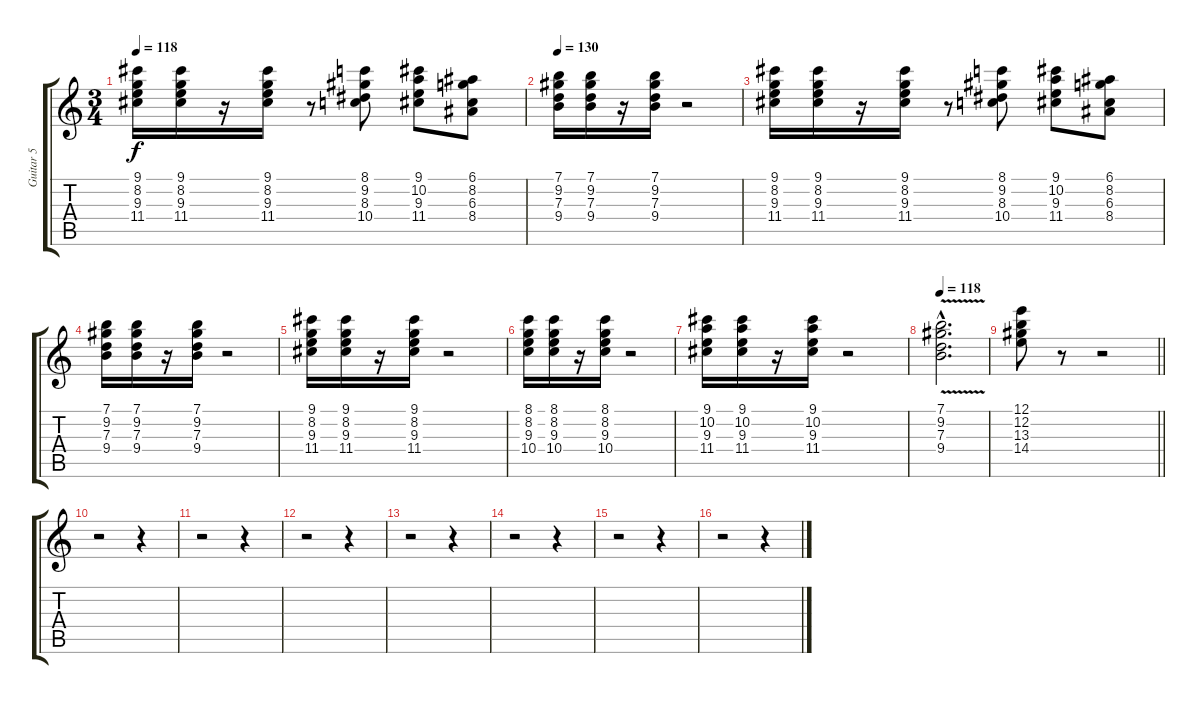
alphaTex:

\track ("Guitar 5" "Guitar 5") {instrument electricguitarjazz}
\staff {score tabs}
\tuning (E4 B3 G3 D3 A2 E2) {hide}
\ts (3 4)
\tempo 118
\clef g2
\ks c
(9.1 8.2 9.3 11.4).16{dy f} (9.1 8.2 9.3 11.4).16 r.16 (9.1 8.2 9.3 11.4).16 r.8 (8.1 9.2 8.3 10.4).8 (9.1 10.2 9.3 11.4).8 (6.1 8.2 6.3 8.4).8 |
\tempo 130
(7.1 9.2 7.3 9.4).16 (7.1 9.2 7.3 9.4).16 r.16 (7.1 9.2 7.3 9.4).16 r.2 |
(9.1 8.2 9.3 11.4).16 (9.1 8.2 9.3 11.4).16 r.16 (9.1 8.2 9.3 11.4).16 r.8 (8.1 9.2 8.3 10.4).8 (9.1 10.2 9.3 11.4).8 (6.1 8.2 6.3 8.4).8 |
(7.1 9.2 7.3 9.4).16 (7.1 9.2 7.3 9.4).16 r.16 (7.1 9.2 7.3 9.4).16 r.2 |
(9.1 8.2 9.3 11.4).16 (9.1 8.2 9.3 11.4).16 r.16 (9.1 8.2 9.3 11.4).16 r.2 |
(8.1 8.2 9.3 10.4).16 (8.1 8.2 9.3 10.4).16 r.16 (8.1 8.2 9.3 10.4).16 r.2 |
(9.1 10.2 9.3 11.4).16 (9.1 10.2 9.3 11.4).16 r.16 (9.1 10.2 9.3 11.4).16 r.2 |
\tempo 118
(7.1{v hac} 9.2{hac} 7.3{hac} 9.4{hac}).2{d} |
\barLineRight lightlight
(12.1 12.2 13.3 14.4).8 r.8 r.2 |
r.2 r.4 |
r.2 r.4 |
r.2 r.4 |
r.2 r.4 |
r.2 r.4 |
r.2 r.4 |
r.2 r.4
